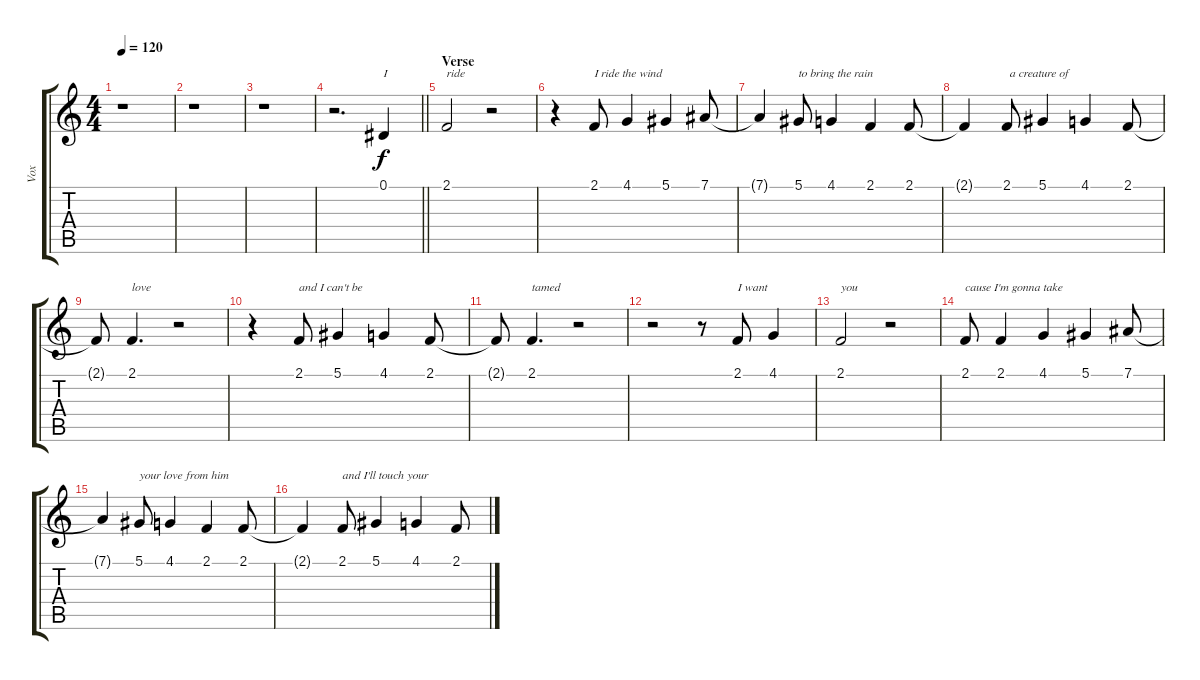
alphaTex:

\track ("Vox" "Vox") {instrument cello}
\staff {score tabs}
\tuning (Eb4 Bb3 Gb3 Db3 Ab2 Eb2) {hide}
\ts (4 4)
\tempo 120
\clef g2
\ks c
r.1{dy f} |
r.1 |
r.1 |
\barLineRight lightlight
r.2{d} 0.1.4{txt "I"} |
\section ("" "Verse")
2.1.2{txt "ride"} r.2 |
r.4 2.1.8{txt "I ride the wind"} 4.1.4 5.1.4 7.1.8 |
7.1{t}.4 5.1.8{txt "to bring the rain"} 4.1.4 2.1.4 2.1.8 |
2.1{t}.4 2.1.8{txt " a creature of"} 5.1.4 4.1.4 2.1.8 |
2.1{t}.8 2.1.4{d txt "love"} r.2 |
r.4 2.1.8{txt "and I can't be"} 5.1.4 4.1.4 2.1.8 |
2.1{t}.8 2.1.4{d txt "tamed"} r.2 |
r.2 r.8 2.1.8{txt "I want"} 4.1.4 |
2.1.2{txt "you"} r.2 |
2.1.8{txt "cause I'm gonna take"} 2.1.4 4.1.4 5.1.4 7.1.8 |
7.1{t}.4 5.1.8{txt "your love from him"} 4.1.4 2.1.4 2.1.8 |
2.1{t}.4 2.1.8{txt "and I'll touch your "} 5.1.4 4.1.4 2.1.8
